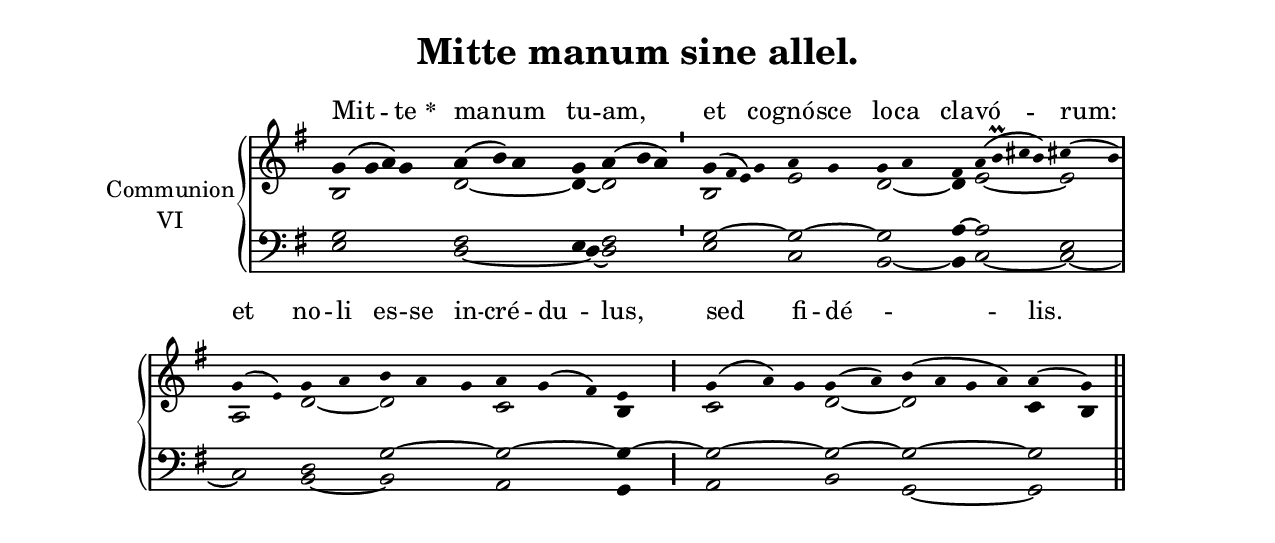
\version "2.18"
\include "gregorian.ly"
\include "noh2.ily"


%Page reference: page iii.28
%(volume.page)

global = {
 \key g \major
 \cadenzaOn 
}

\header {
  title = \markup \center-column {"Mitte manum sine allel." \vspace #1 }
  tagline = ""
  composer = ""
}

\paper {
 #(include-special-characters)
  oddHeaderMarkup = \markup \fill-line {
    \line {}
    \center-column {
      \on-the-fly #first-page     " "
      \on-the-fly #not-first-page "Mitte manum sine allel."
    }
    \line { \on-the-fly #print-page-number-check-first \fromproperty #'page:page-number-string }
  }
  evenHeaderMarkup = \markup \fill-line {
    \line { \on-the-fly #print-page-number-check-first \fromproperty #'page:page-number-string }
    \center-column { "Mitte manum sine allel." }
    \line {}
  }
}

chantText = \lyricmode {
Mit -- te 
\set stanza = " * " ma -- num tu -- am, et co -- gnó -- sce lo -- ca cla -- vó -- rum: 
et no -- li es -- se in -- cré -- du -- lus, 
sed fi -- dé -- _ lis. }

chantMusic = {
\tieDown   g'4 ( g'4 a'4) g'4  a'4 ( b'4) a'4 g'4 a'4 ( b'4 a'4) \divisioMinima
 g'4 ( \tiny fis' e' 4) g'4 a'4 g'4 g'4 a'4 fis'4  a'4 ( b'\prall cis''4 b'4) cis''4 ( b'4) \divisioMaxima
 g'4 ( \once \tweak #'font-size #-4 e' ) g'4 a'4 b'4 a'4 g'4 a'4 g'4 ( fis'4) e'4 \divisioMaior
 g'4 ( a'4) g'4 g'4 ( a'4) b'4 ( a'4 g'4 a'4) a'4 ( g'4) \finalis

}

altoMusic = {
b2*4/2 d'2*3/2 ~ d'4 ~ d'2*3/2 \divisioMinima
b2*4/2 e'2 d'2 ~ d'4 e'2*4/2 ~ e'2 \divisioMaxima
a2 d'2 ~ d'2*3/2 c'2*3/2 b4 \divisioMaior
c'2*3/2 d'2 ~ d'2*4/2 c'4 b4 \finalis
}

tenorMusic = {
g2*4/2 fis2*3/2 e4 fis2*3/2 \divisioMinima
g2*4/2 ~ g2 ~ g2 a4 ~ a2*4/2 e2 \divisioMaxima
r2 d2 g2*3/2 ~ g2*3/2 ~ g4 ~ \divisioMaior
g2*3/2 ~ g2 ~ g2*4/2 ~ g2 \finalis
}

bassMusic = {
e2*4/2 d2*3/2 ~ d4 ~ d2*3/2 \divisioMinima
e2*4/2 c2 b,2 ~ b,4 c2*4/2 ~ c2 ~ \divisioMaxima
c2 b,2 ~ b,2*3/2 a,2*3/2 g,4 \divisioMaior
a,2*3/2 b,2 g,2*4/2 ~ g,2 \finalis
}

voiceLines = {
\voiceLineStyle


}

\score{
  <<
    \new GrandStaff <<
      \set GrandStaff.autoBeaming = ##f
      \set GrandStaff.instrumentName = \markup \center-column {
        "Communion"
        "VI"
      }
      \new Staff = up <<
        \new Voice = "chant" {
          \voiceOne \global \chantMusic
        }
        \new Voice {
          \voiceTwo \global \altoMusic
        }
      >>

      \new Staff = down <<
        \clef bass
        \new Voice {
          \voiceOne \global \tenorMusic
        }
        \new Voice {
          \voiceTwo \global \bassMusic
        }
	\new Voice {
        \voiceThree \global \voiceLines
        }
      >>
    >>
    \new Lyrics \lyricsto chant {
      \chantText
    }
  >>
  \layout{
  }
  \midi{
    \tempo 4 = 125
  }
}
